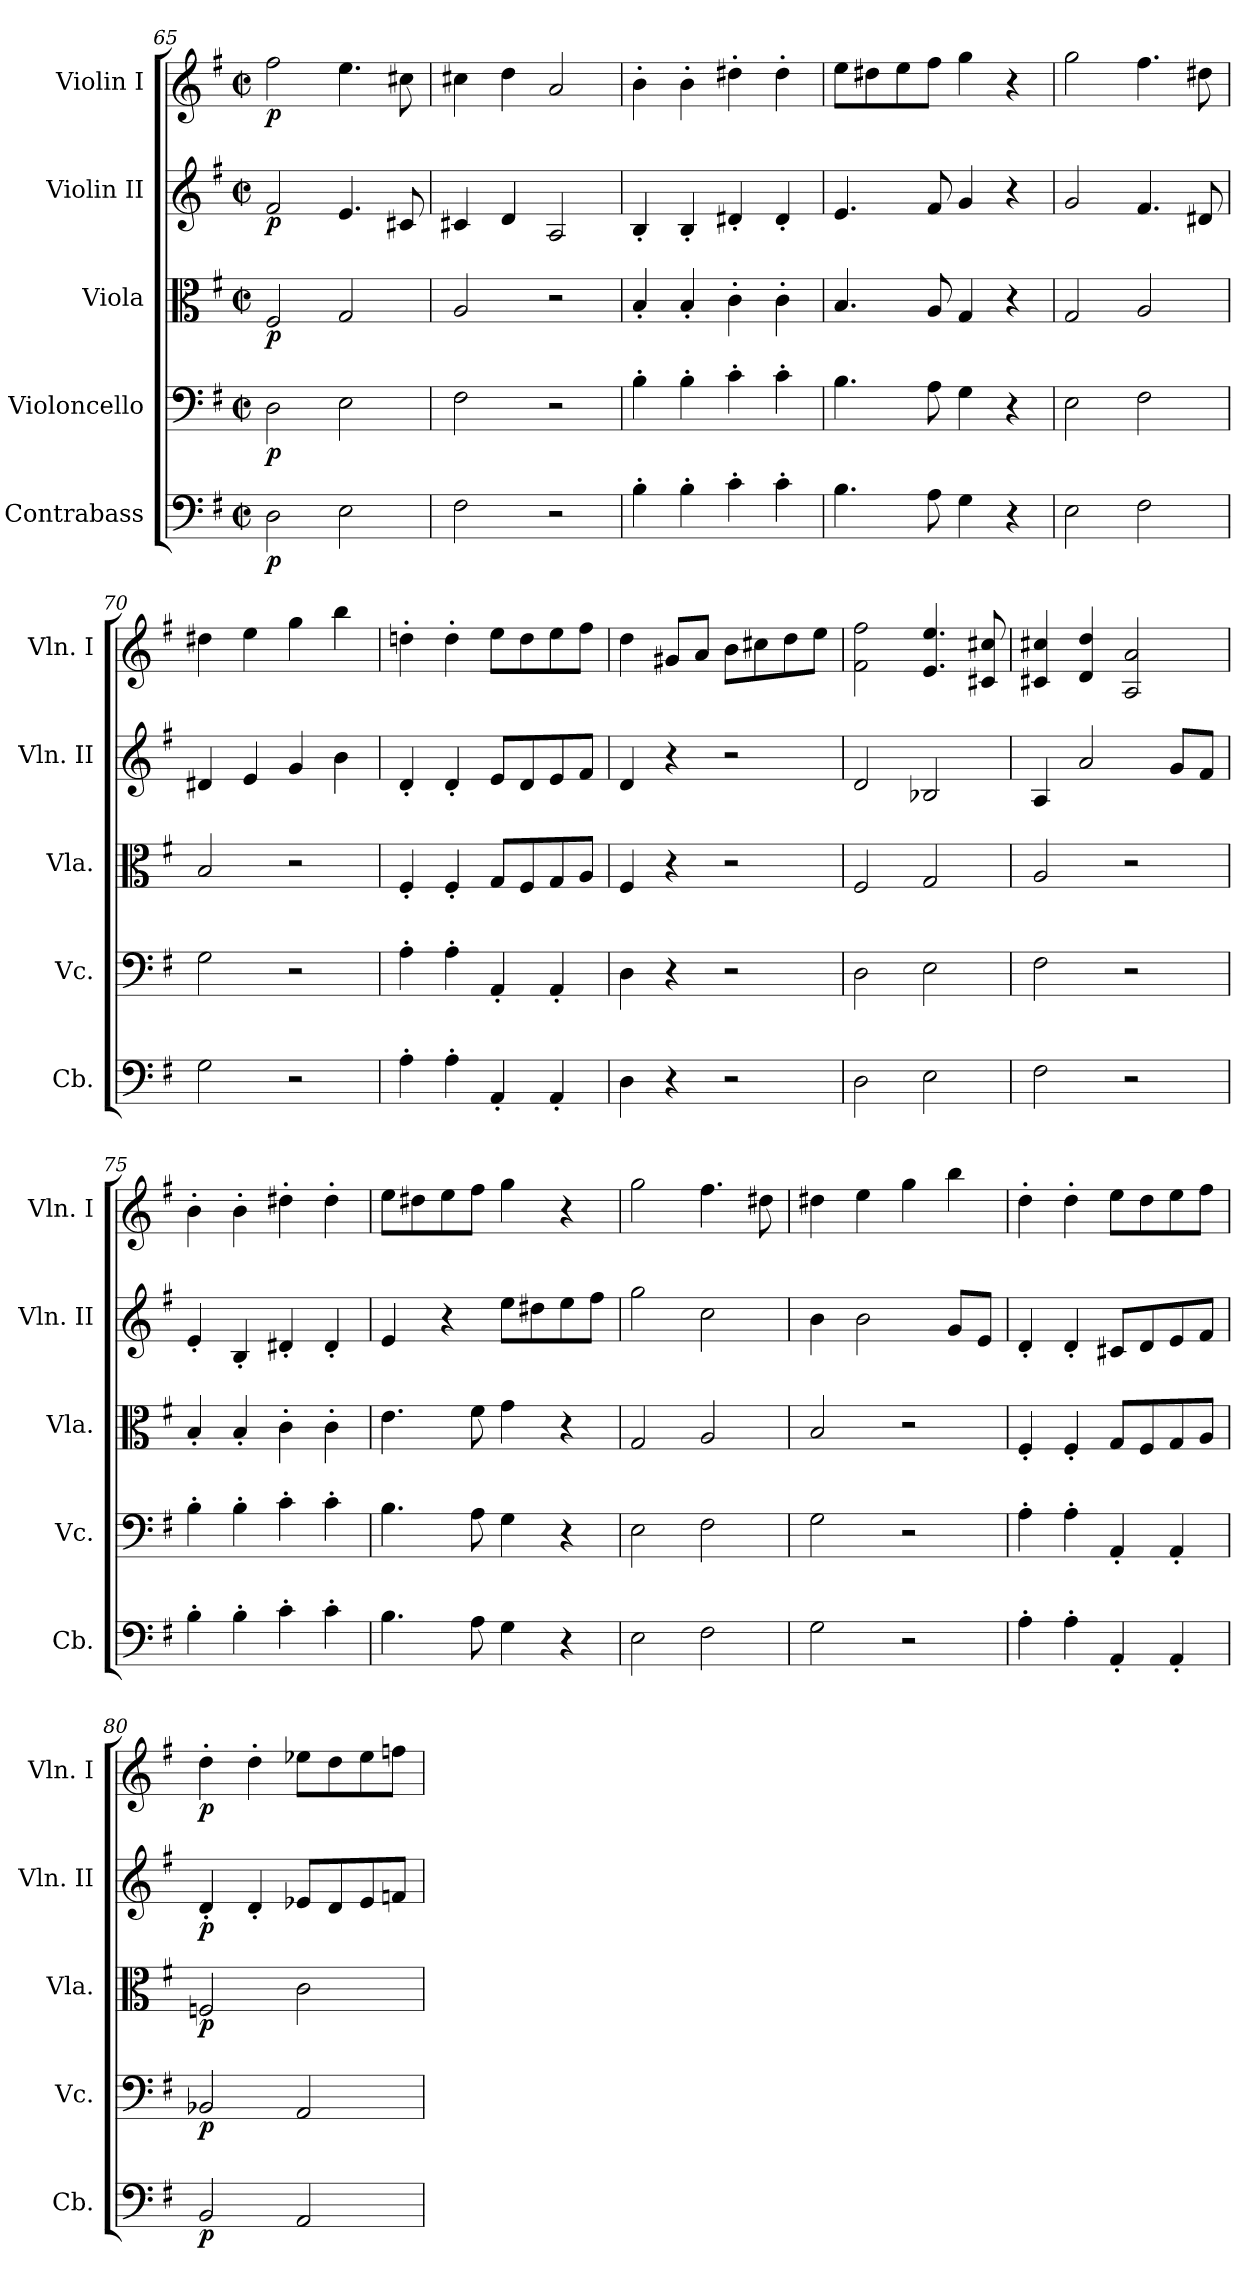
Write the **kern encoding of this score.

**kern	**dynam	**kern	**dynam	**kern	**dynam	**kern	**dynam	**kern	**dynam
*part5	*part5	*part4	*part4	*part3	*part3	*part2	*part2	*part1	*part1
*staff5	*staff5	*staff4	*staff4	*staff3	*staff3	*staff2	*staff2	*staff1	*staff1
*I"Contrabass	*	*I"Violoncello	*	*I"Viola	*	*I"Violin II	*	*I"Violin I	*
*I'Cb.	*	*I'Vc.	*	*I'Vla.	*	*I'Vln. II	*	*I'Vln. I	*
*clefF4	*	*clefF4	*	*clefC3	*	*clefG2	*	*clefG2	*
*ITrd7c12	*	*	*	*	*	*	*	*	*
*k[f#]	*	*k[f#]	*	*k[f#]	*	*k[f#]	*	*k[f#]	*
*M2/2	*	*M2/2	*	*M2/2	*	*M2/2	*	*M2/2	*
*met(c|)	*	*met(c|)	*	*met(c|)	*	*met(c|)	*	*met(c|)	*
=65	=65	=65	=65	=65	=65	=65	=65	=65	=65
!	!LO:DY:b	!	!LO:DY:b	!	!LO:DY:b	!	!LO:DY:b	!	!LO:DY:b
2DD\	p	2D\	p	2F#/	p	2f#/	p	2ff#\	p
2EE\	.	2E\	.	2G/	.	4.e/	.	4.ee\	.
.	.	.	.	.	.	8c#X/	.	8cc#X\	.
=66	=66	=66	=66	=66	=66	=66	=66	=66	=66
2FF#\	.	2F#\	.	2A/	.	4c#X/	.	4cc#X\	.
.	.	.	.	.	.	4d/	.	4dd\	.
2r	.	2r	.	2r	.	2A/	.	2a/	.
=67	=67	=67	=67	=67	=67	=67	=67	=67	=67
4BB'\	.	4B'\	.	4B'/	.	4B'/	.	4b'\	.
4BB'\	.	4B'\	.	4B'/	.	4B'/	.	4b'\	.
4C'\	.	4c'\	.	4c'\	.	4d#X'/	.	4dd#X'\	.
4C'\	.	4c'\	.	4c'\	.	4d#'/	.	4dd#'\	.
=68	=68	=68	=68	=68	=68	=68	=68	=68	=68
4.BB\	.	4.B\	.	4.B/	.	4.e/	.	8ee\L	.
.	.	.	.	.	.	.	.	8dd#X\	.
.	.	.	.	.	.	.	.	8ee\	.
8AA\	.	8A\	.	8A/	.	8f#/	.	8ff#\J	.
4GG\	.	4G\	.	4G/	.	4g/	.	4gg\	.
4r	.	4r	.	4r	.	4r	.	4r	.
=69	=69	=69	=69	=69	=69	=69	=69	=69	=69
2EE\	.	2E\	.	2G/	.	2g/	.	2gg\	.
2FF#\	.	2F#\	.	2A/	.	4.f#/	.	4.ff#\	.
.	.	.	.	.	.	8d#X/	.	8dd#X\	.
!!LO:LB:g=z
=70	=70	=70	=70	=70	=70	=70	=70	=70	=70
2GG\	.	2G\	.	2B/	.	4d#X/	.	4dd#X\	.
.	.	.	.	.	.	4e/	.	4ee\	.
2r	.	2r	.	2r	.	4g/	.	4gg\	.
.	.	.	.	.	.	4b\	.	4bb\	.
=71	=71	=71	=71	=71	=71	=71	=71	=71	=71
4AA'\	.	4A'\	.	4F#'/	.	4d'/	.	4ddn'\	.
4AA'\	.	4A'\	.	4F#'/	.	4d'/	.	4dd'\	.
4AAA'/	.	4AA'/	.	8G/L	.	8e/L	.	8ee\L	.
.	.	.	.	8F#/	.	8d/	.	8dd\	.
4AAA'/	.	4AA'/	.	8G/	.	8e/	.	8ee\	.
.	.	.	.	8A/J	.	8f#/J	.	8ff#\J	.
=72	=72	=72	=72	=72	=72	=72	=72	=72	=72
4DD\	.	4D\	.	4F#/	.	4d/	.	4dd\	.
4r	.	4r	.	4r	.	4r	.	8g#X/L	.
.	.	.	.	.	.	.	.	8a/J	.
2r	.	2r	.	2r	.	2r	.	8b\L	.
.	.	.	.	.	.	.	.	8cc#X\	.
.	.	.	.	.	.	.	.	8dd\	.
.	.	.	.	.	.	.	.	8ee\J	.
=73	=73	=73	=73	=73	=73	=73	=73	=73	=73
2DD\	.	2D\	.	2F#/	.	2d/	.	2f#\ 2ff#\	.
2EE\	.	2E\	.	2G/	.	2B-X/	.	4.e/ 4.ee/	.
.	.	.	.	.	.	.	.	8c#X/ 8cc#X/	.
=74	=74	=74	=74	=74	=74	=74	=74	=74	=74
2FF#\	.	2F#\	.	2A/	.	4A/	.	4c#X/ 4cc#X/	.
.	.	.	.	.	.	2a/	.	4d/ 4dd/	.
2r	.	2r	.	2r	.	.	.	2A/ 2a/	.
.	.	.	.	.	.	8g/L	.	.	.
.	.	.	.	.	.	8f#/J	.	.	.
=75	=75	=75	=75	=75	=75	=75	=75	=75	=75
4BB'\	.	4B'\	.	4B'/	.	4e'/	.	4b'\	.
4BB'\	.	4B'\	.	4B'/	.	4B'/	.	4b'\	.
4C'\	.	4c'\	.	4c'\	.	4d#X'/	.	4dd#X'\	.
4C'\	.	4c'\	.	4c'\	.	4d#'/	.	4dd#'\	.
!!LO:PB:g=z
=76	=76	=76	=76	=76	=76	=76	=76	=76	=76
4.BB\	.	4.B\	.	4.e\	.	4e/	.	8ee\L	.
.	.	.	.	.	.	.	.	8dd#X\	.
.	.	.	.	.	.	4r	.	8ee\	.
8AA\	.	8A\	.	8f#\	.	.	.	8ff#\J	.
4GG\	.	4G\	.	4g\	.	8ee\L	.	4gg\	.
.	.	.	.	.	.	8dd#X\	.	.	.
4r	.	4r	.	4r	.	8ee\	.	4r	.
.	.	.	.	.	.	8ff#\J	.	.	.
=77	=77	=77	=77	=77	=77	=77	=77	=77	=77
2EE\	.	2E\	.	2G/	.	2gg\	.	2gg\	.
2FF#\	.	2F#\	.	2A/	.	2cc\	.	4.ff#\	.
.	.	.	.	.	.	.	.	8dd#X\	.
=78	=78	=78	=78	=78	=78	=78	=78	=78	=78
2GG\	.	2G\	.	2B/	.	4b\	.	4dd#X\	.
.	.	.	.	.	.	2b\	.	4ee\	.
2r	.	2r	.	2r	.	.	.	4gg\	.
.	.	.	.	.	.	8g/L	.	4bb\	.
.	.	.	.	.	.	8e/J	.	.	.
=79	=79	=79	=79	=79	=79	=79	=79	=79	=79
4AA'\	.	4A'\	.	4F#'/	.	4d'/	.	4dd'\	.
4AA'\	.	4A'\	.	4F#'/	.	4d'/	.	4dd'\	.
4AAA'/	.	4AA'/	.	8G/L	.	8c#X/L	.	8ee\L	.
.	.	.	.	8F#/	.	8d/	.	8dd\	.
4AAA'/	.	4AA'/	.	8G/	.	8e/	.	8ee\	.
.	.	.	.	8A/J	.	8f#/J	.	8ff#\J	.
=80	=80	=80	=80	=80	=80	=80	=80	=80	=80
!	!LO:DY:b	!	!LO:DY:b	!	!LO:DY:b	!	!LO:DY:b	!	!LO:DY:b
2BBB/	p	2BB-X/	p	2Fn/	p	4d'/	p	4dd'\	p
.	.	.	.	.	.	4d'/	.	4dd'\	.
2AAA/	.	2AA/	.	2c\	.	8e-X/L	.	8ee-X\L	.
.	.	.	.	.	.	8d/	.	8dd\	.
.	.	.	.	.	.	8e-/	.	8ee-\	.
.	.	.	.	.	.	8fn/J	.	8ffn\J	.
=	=	=	=	=	=	=	=	=	=
*-	*-	*-	*-	*-	*-	*-	*-	*-	*-
